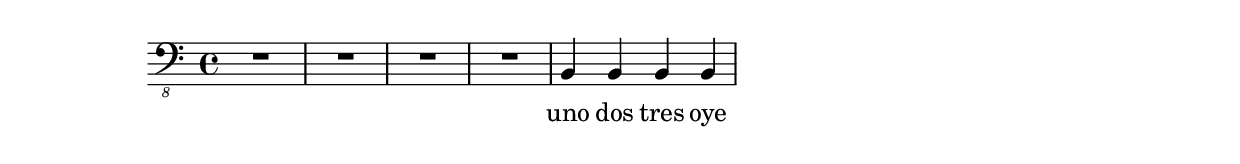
% This LilyPond input file demonstrates a bug involving the
% \compressEmptyMeasures and \compressMMRests commands.
% The song has lyrics that don't start immediately and a
% bass guitar part that doesn't start immediately.  If the
% lyrics are removed the \compressEmptyMeasures and
% \compressMMRests commands then work.


\version "2.24.1"


bassgtrnotes = \fixed c, {
%  \compressEmptyMeasures    % I have tried both of these statements
  \compressMMRests {
  \override MultiMeasureRest.expand-limit = #2
    R1*4
    b,4 b,4 b,4 b,4 |
    
  }  % end of \compressMMRests
  
}


words   = \lyricmode {
  \repeat unfold 4 { ""1 }   % ""1 represents a whole measure of silence
  uno4 dos4 tres4 oye4

}


\score {

  <<

    \new Staff = "singer" <<
      \new Voice = "vocal" {
        \clef "bass_8"
        \bassgtrnotes
      }
     \new Lyrics { \words }
% If you comment out the above "\new Lyrics..." statement LilyPond works correctly!

    >> 

  >>

  \layout { }

}
